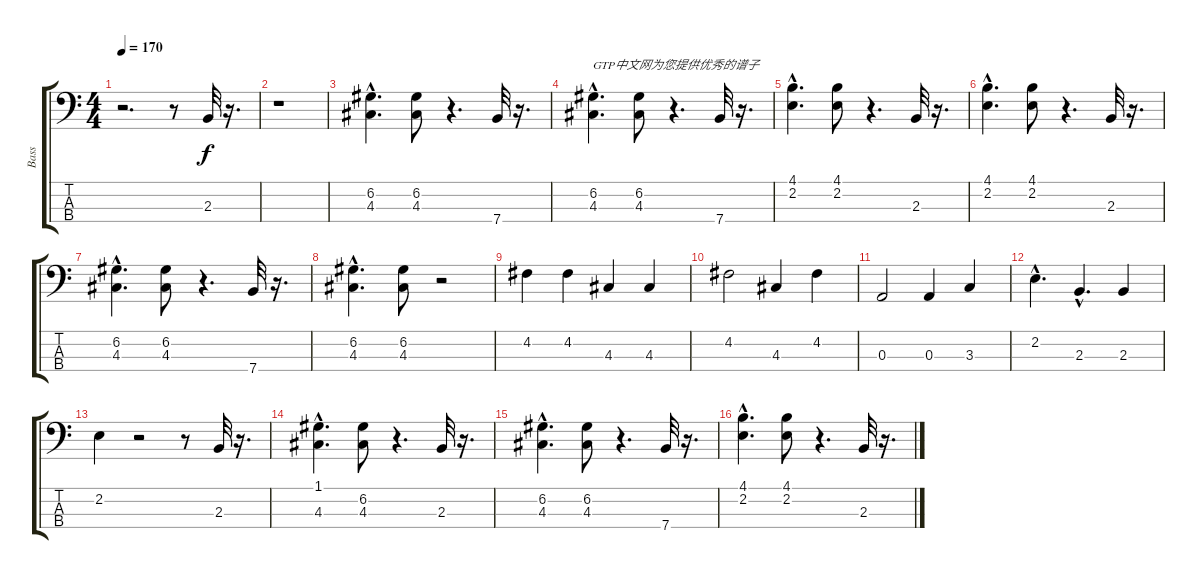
\track ("Bass" "Bass") {instrument electricbassfinger}
\staff {score tabs}
\tuning (G2 D2 A1 E1) {hide}
\ts (4 4)
\tempo 170
\tempo 135
\tempo 170
\clef f4
\ks c
r.2{d dy f instrument electricbassfinger} r.8 2.3.32 r.16{d} |
r.1 |
(6.2{hac} 4.3{hac}).4{d} (6.2 4.3).8 r.4{d} 7.4.32 r.16{d} |
(6.2{hac} 4.3{hac}).4{d txt "GTP中文网为您提供优秀的谱子"} (6.2 4.3).8 r.4{d} 7.4.32 r.16{d} |
(4.1{hac} 2.2{hac}).4{d} (4.1 2.2).8 r.4{d} 2.3.32 r.16{d} |
(4.1{hac} 2.2{hac}).4{d} (4.1 2.2).8 r.4{d} 2.3.32 r.16{d} |
(6.2{hac} 4.3{hac}).4{d} (6.2 4.3).8 r.4{d} 7.4.32 r.16{d} |
(6.2{hac} 4.3{hac}).4{d} (6.2 4.3).8 r.2 |
4.2.4 4.2.4 4.3.4 4.3.4 |
4.2.2 4.3.4 4.2.4 |
0.3.2 0.3.4 3.3.4 |
2.2{hac}.4{d} 2.3{hac}.4{d} 2.3.4 |
2.2.4 r.2 r.8 2.3.32 r.16{d} |
(1.1{hac} 4.3{hac}).4{d} (6.2 4.3).8 r.4{d} 2.3.32 r.16{d} |
(6.2{hac} 4.3{hac}).4{d} (6.2 4.3).8 r.4{d} 7.4.32 r.16{d} |
(4.1{hac} 2.2{hac}).4{d} (4.1 2.2).8 r.4{d} 2.3.32 r.16{d}
